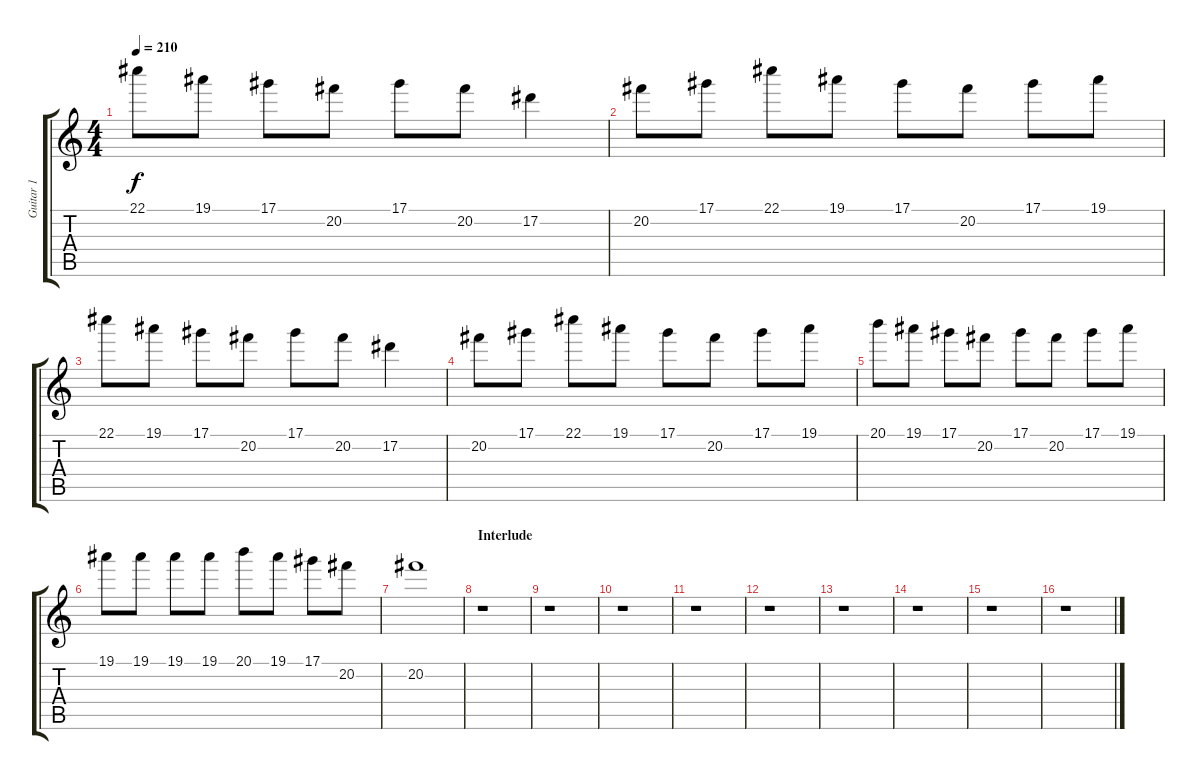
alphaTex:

\track ("Guitar 1" "Guitar 1") {instrument overdrivenguitar}
\staff {score tabs}
\tuning (Eb4 Bb3 Gb3 Db3 Ab2 Eb2) {hide}
\ts (4 4)
\tempo 210
\clef g2
\ks c
22.1.8{dy f} 19.1.8 17.1.8 20.2.8 17.1.8 20.2.8 17.2.4 |
20.2.8 17.1.8 22.1.8 19.1.8 17.1.8 20.2.8 17.1.8 19.1.8 |
22.1.8 19.1.8 17.1.8 20.2.8 17.1.8 20.2.8 17.2.4 |
20.2.8 17.1.8 22.1.8 19.1.8 17.1.8 20.2.8 17.1.8 19.1.8 |
20.1.8 19.1.8 17.1.8 20.2.8 17.1.8 20.2.8 17.1.8 19.1.8 |
19.1.8 19.1.8 19.1.8 19.1.8 20.1.8 19.1.8 17.1.8 20.2.8 |
20.2.1 |
\section ("" "Interlude")
r.1 |
r.1 |
r.1 |
r.1 |
r.1 |
r.1 |
r.1 |
r.1 |
r.1
